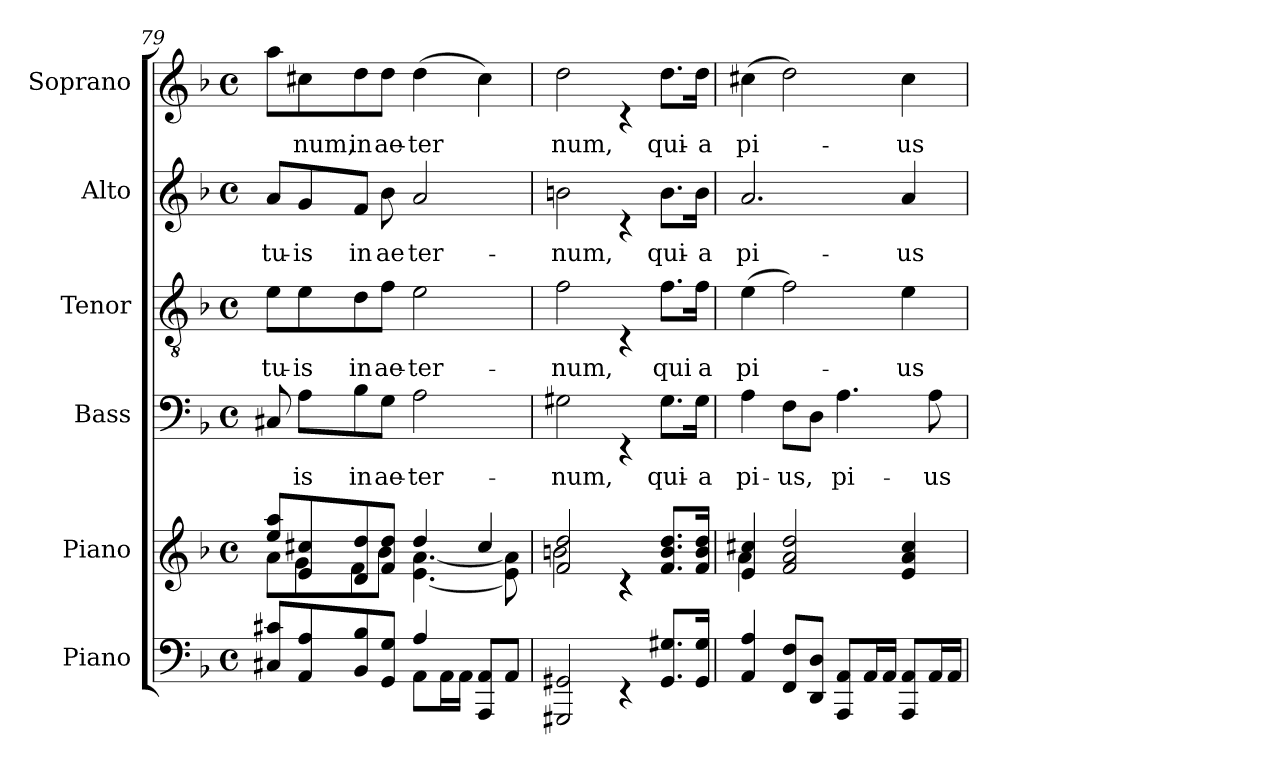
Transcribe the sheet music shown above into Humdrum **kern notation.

**kern	**kern	**kern	**text	**kern	**text	**kern	**text	**kern	**text
*part6	*part5	*part4	*part4	*part3	*part3	*part2	*part2	*part1	*part1
*staff6	*staff5	*staff4	*staff4	*staff3	*staff3	*staff2	*staff2	*staff1	*staff1
*I"Piano	*I"Piano	*I"Bass	*	*I"Tenor	*	*I"Alto	*	*I"Soprano	*
*	*	*I'B.	*	*I'T.	*	*I'A.	*	*I'S.	*
!!LO:PB:g=z
*clefF4	*clefG2	*clefF4	*	*clefGv2	*	*clefG2	*	*clefG2	*
*k[b-]	*k[b-]	*k[b-]	*	*k[b-]	*	*k[b-]	*	*k[b-]	*
*F:	*F:	*F:	*	*F:	*	*F:	*	*F:	*
*M4/4	*M4/4	*M4/4	*	*M4/4	*	*M4/4	*	*M4/4	*
*met(c)	*met(c)	*met(c)	*	*met(c)	*	*met(c)	*	*met(c)	*
=79	=79	=79	=79	=79	=79	=79	=79	=79	=79
*^	*^	*	*	*	*	*	*	*	*
!	!	!	!	!	!	!	!LO:LY:b	!	!LO:LY:b	!	!
*	*	*	*	*	*	*	*	*^	*	*	*
8C#X/ 8c#X/L	2ryy	8ee/ 8aa/L	8a\L	8C#X/	.	8e\L	tu-	8a/L	4.ryy	tu-	8aa\L	.
!	!	!	!	!	!LO:LY:b	!	!LO:LY:b	!	!	!LO:LY:b	!	!LO:LY:b
8AA/ 8A/	.	8e/ 8cc#X/	8g\	8A\L	-is	8e\	-is	8g/	.	-is	8cc#X\	-num,
!	!	!	!	!	!LO:LY:b	!	!LO:LY:b	!	!	!LO:LY:b	!	!LO:LY:b
8BB-/ 8B-/	.	8d/ 8dd/	8f\	8B-\	in	8d\	in	8f/J	.	in	8dd\	in
!	!	!	!	!	!LO:LY:b	!	!LO:LY:b	!	!	!LO:LY:b	!	!LO:LY:b
8GG/ 8G/J	.	8f/ 8dd/J	8b-\J	8G\J	ae-	8f\J	ae-	8ryy	8b-\	-ae-	8dd\J	ae-
!	!	!	!	!	!LO:LY:b	!	!LO:LY:b	!	!	!LO:LY:b	!	!LO:LY:b
4A/	8AA\L	4dd/	[4.e\ [4.a\	2A\	-ter-	2e\	-ter-	2a/	2ryy	ter-	(>4dd\	-ter
.	16AA\L	.	.	.	.	.	.	.	.	.	.	.
.	16AA\JJ	.	.	.	.	.	.	.	.	.	.	.
8AAA/ 8AA/L	4ryy	4cc#/	.	.	.	.	.	.	.	.	4cc#\)	.
8AA/J	.	.	8e\] 8a\]	.	.	.	.	.	.	.	.	.
*v	*v	*	*	*	*	*	*	*v	*v	*	*	*
=80	=80	=80	=80	=80	=80	=80	=80	=80	=80	=80
!	!	!	!	!LO:LY:b	!	!LO:LY:b	!	!LO:LY:b	!	!LO:LY:b
2GGG#X/ 2GG#X/	2f/ 2dd/	2bn\	2G#X\	-num,	2f\	-num,	2bn\	-num,	2dd\	num,
4rEE	4rc	4rc	4rEE	.	4rC	.	4rc	.	4rc	.
!	!	!	!	!LO:LY:b	!	!LO:LY:b	!	!LO:LY:b	!	!LO:LY:b
8.GG#/ 8.G#X/L	8.f/ 8.b/ 8.dd/L	4ryy	8.G#\L	qui-	8.f\L	qui	8.b\L	qui-	8.dd\L	qui-
!	!	!	!	!LO:LY:b	!	!LO:LY:b	!	!LO:LY:b	!	!LO:LY:b
16GG#/ 16G#/Jk	16f/ 16b/ 16dd/Jk	.	16G#\Jk	-a	16f\Jk	a	16b\Jk	-a	16dd\Jk	-a
=81	=81	=81	=81	=81	=81	=81	=81	=81	=81	=81
!	!	!	!	!LO:LY:b	!	!LO:LY:b	!	!LO:LY:b	!	!LO:LY:b
4AA/ 4A/	4e/ 4cc#X/	4a\	4A\	pi-	(>4e\	pi-	2.a/	pi-	(>4cc#X\	pi-
!	!	!	!	!LO:LY:b	!	!	!	!	!	!
8FF/ 8F/L	2f/ 2a/ 2dd/	2.ryy	8F\L	-us,	2f\)	.	.	.	2dd\)	.
8DD/ 8D/J	.	.	8D\J	.	.	.	.	.	.	.
!	!	!	!	!LO:LY:b	!	!	!	!	!	!
8AAA/ 8AA/L	.	.	4.A\	pi-	.	.	.	.	.	.
16AA/L	.	.	.	.	.	.	.	.	.	.
16AA/JJ	.	.	.	.	.	.	.	.	.	.
!	!	!	!	!	!	!LO:LY:b	!	!LO:LY:b	!	!LO:LY:b
8AAA/ 8AA/L	4e/ 4a/ 4cc#/	.	.	.	4e\	-us	4a/	-us	4cc#\	-us
!	!	!	!	!LO:LY:b	!	!	!	!	!	!
16AA/L	.	.	8A\	-us	.	.	.	.	.	.
16AA/JJ	.	.	.	.	.	.	.	.	.	.
*	*v	*v	*	*	*	*	*	*	*	*
=	=	=	=	=	=	=	=	=	=
*-	*-	*-	*-	*-	*-	*-	*-	*-	*-
